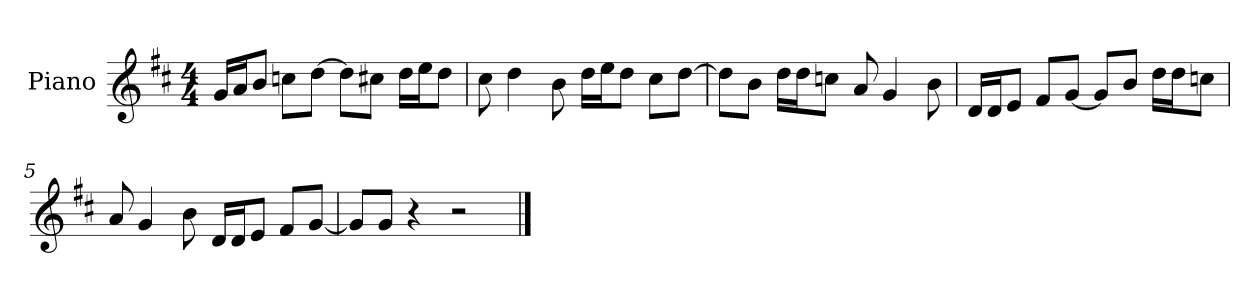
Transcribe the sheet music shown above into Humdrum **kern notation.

**kern
*part1
*staff1
*I"Piano
*I'P-no
*clefG2
*k[f#c#]
*M4/4
*MM90
=1
16g/LL
16a/J
8b/J
8ccn\L
[8dd\J
8dd\L]
8cc#X\J
16dd\LL
16ee\J
8dd\J
=2
8cc#\
4dd\
8b\
16dd\LL
16ee\J
8dd\J
8cc#\L
[8dd\J
=3
8dd\L]
8b\J
16dd\LL
16dd\J
8ccn\J
8a/
4g/
8b\
=4
16d/LL
16d/J
8e/J
8f#/L
[8g/J
8g/L]
8b/J
16dd\LL
16dd\J
8ccn\J
!!LO:LB:g=z
=5
8a/
4g/
8b\
16d/LL
16d/J
8e/J
8f#/L
[8g/J
=6
8g/L]
8g/J
4r
2r
==
*-
